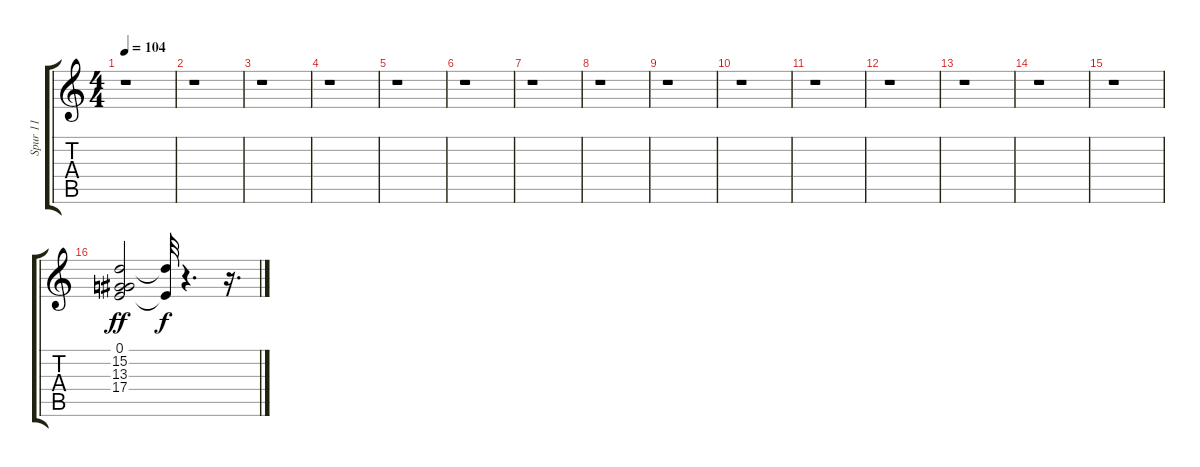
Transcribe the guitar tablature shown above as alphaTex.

\track ("Spur 11" "Spur 11") {instrument synthstrings1}
\staff {score tabs}
\tuning (E4 B3 G3 D3 A2 E2) {hide}
\ts (4 4)
\tempo 104
\clef g2
\ks c
r.1{dy ff instrument synthstrings1} |
r.1 |
r.1 |
r.1 |
r.1 |
r.1 |
r.1 |
r.1 |
r.1 |
r.1 |
r.1 |
r.1 |
r.1 |
r.1 |
r.1 |
(0.1 15.2 13.3 17.4).2 (0.1{t} 15.2{t}).32{dy f} r.4{d} r.16{d}
